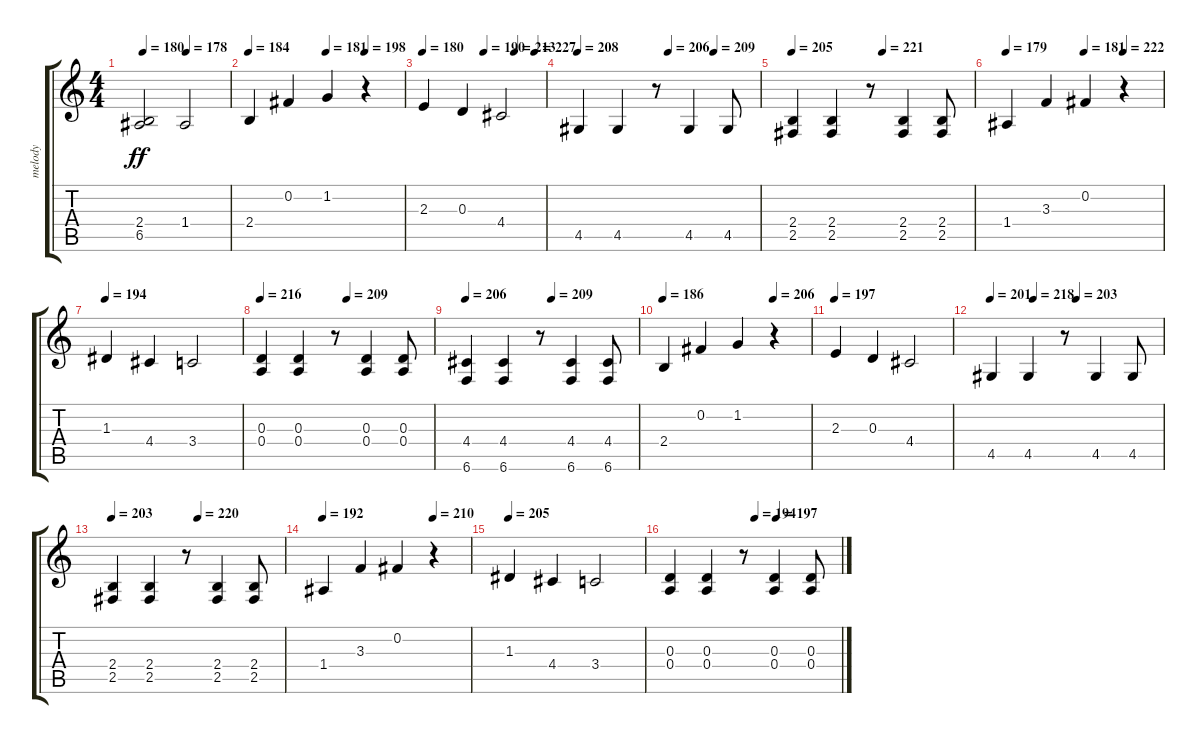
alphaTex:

\track ("melody" "melody") {instrument overdrivenguitar}
\staff {score tabs}
\tuning (B3 Gb3 D3 A2 E2 B1) {hide}
\ts (4 4)
\tempo 180
\tempo (178 0.5)
\clef g2
\ks c
(2.4 6.5).2{dy ff} 1.4.2 |
\tempo 184
\tempo (181 0.5)
\tempo (198 0.75)
2.4.4 0.2.4 1.2.4 r.4 |
\tempo 180
\tempo (190 0.5)
\tempo (213 0.75)
\tempo (227 0.9166666666666666)
2.3.4 0.3.4 4.4.2 |
\tempo 208
\tempo (206 0.5)
\tempo (209 0.75)
4.5.4 4.5.4 r.8 4.5.4 4.5.8 |
\tempo 205
\tempo (221 0.5)
(2.4 2.5).4 (2.4 2.5).4 r.8 (2.4 2.5).4 (2.4 2.5).8 |
\tempo 179
\tempo (181 0.5)
\tempo (222 0.75)
1.4.4 3.3.4 0.2.4 r.4 |
\tempo 194
1.3.4 4.4.4 3.4.2 |
\tempo 216
\tempo (209 0.5)
(0.3 0.4).4 (0.3 0.4).4 r.8 (0.3 0.4).4 (0.3 0.4).8 |
\tempo 206
\tempo (209 0.5)
(4.4 6.6).4 (4.4 6.6).4 r.8 (4.4 6.6).4 (4.4 6.6).8 |
\tempo 186
\tempo (206 0.75)
2.4.4 0.2.4 1.2.4 r.4 |
\tempo 197
2.3.4 0.3.4 4.4.2 |
\tempo 201
\tempo (218 0.25)
\tempo (203 0.5)
4.5.4 4.5.4 r.8 4.5.4 4.5.8 |
\tempo 203
\tempo (220 0.5)
(2.4 2.5).4 (2.4 2.5).4 r.8 (2.4 2.5).4 (2.4 2.5).8 |
\tempo 192
\tempo (210 0.75)
1.4.4 3.3.4 0.2.4 r.4 |
\tempo 205
1.3.4 4.4.4 3.4.2 |
\tempo (194 0.5)
\tempo (197 0.625)
(0.3 0.4).4 (0.3 0.4).4 r.8 (0.3 0.4).4 (0.3 0.4).8
